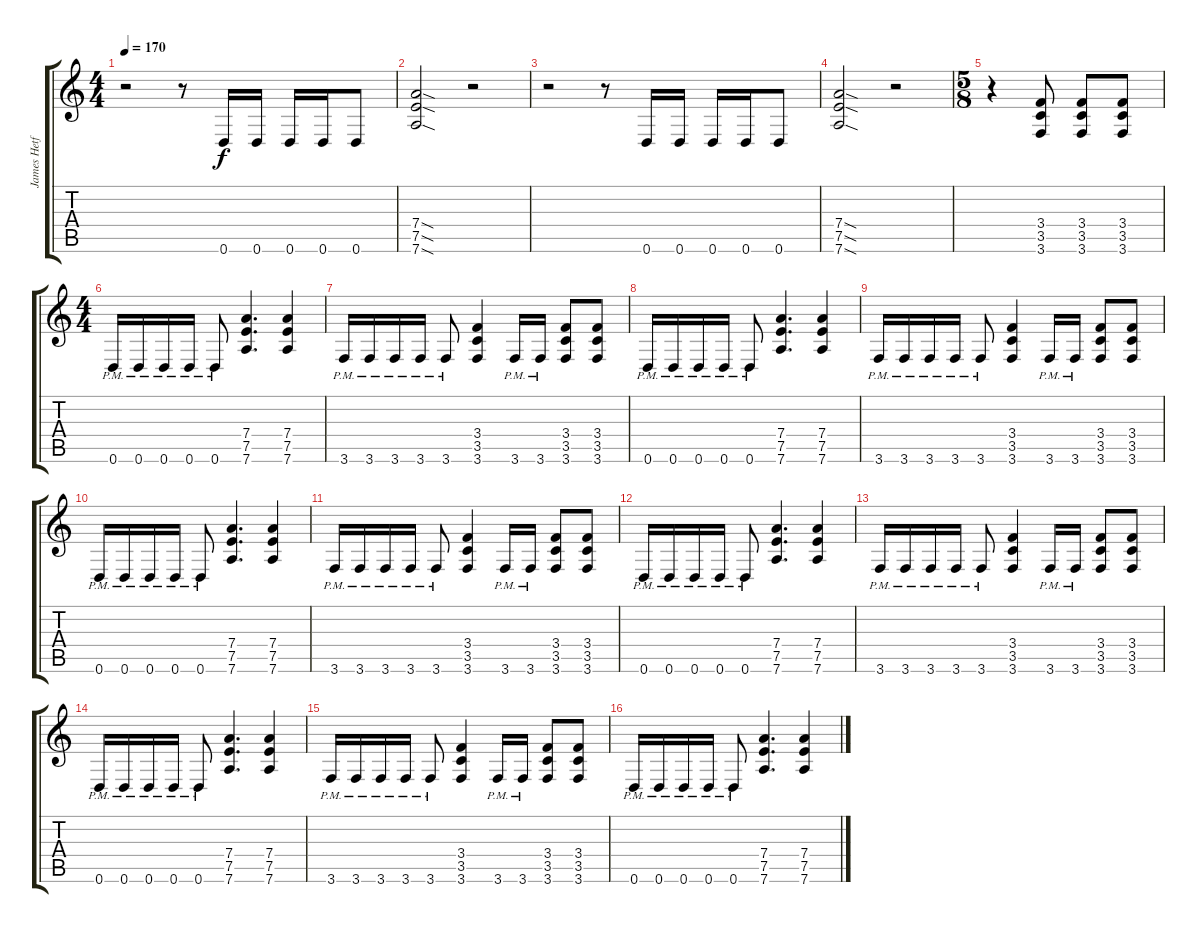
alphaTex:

\track ("James Hetfield" "James Hetf") {instrument distortionguitar}
\staff {score tabs}
\tuning (E4 B3 G3 D3 A2 D2) {hide}
\ts (4 4)
\tempo 170
\clef g2
\ks c
r.2{dy f} r.8 0.6.16 0.6.16 0.6.16 0.6.16 0.6.8 |
(7.4{sod} 7.5{sod} 7.6{sod}).2 r.2 |
r.2 r.8 0.6.16 0.6.16 0.6.16 0.6.16 0.6.8 |
(7.4{sod} 7.5{sod} 7.6{sod}).2 r.2 |
\ts (5 8)
r.4 (3.4 3.5 3.6).8 (3.4 3.5 3.6).8 (3.4 3.5 3.6).8 |
\ts (4 4)
0.6{pm}.16 0.6{pm}.16 0.6{pm}.16 0.6{pm}.16 0.6{pm}.8 (7.4 7.5 7.6).4{d} (7.4 7.5 7.6).4 |
3.6{pm}.16 3.6{pm}.16 3.6{pm}.16 3.6{pm}.16 3.6{pm}.8 (3.4 3.5 3.6).4 3.6{pm}.16 3.6{pm}.16 (3.4 3.5 3.6).8 (3.4 3.5 3.6).8 |
0.6{pm}.16 0.6{pm}.16 0.6{pm}.16 0.6{pm}.16 0.6{pm}.8 (7.4 7.5 7.6).4{d} (7.4 7.5 7.6).4 |
3.6{pm}.16 3.6{pm}.16 3.6{pm}.16 3.6{pm}.16 3.6{pm}.8 (3.4 3.5 3.6).4 3.6{pm}.16 3.6{pm}.16 (3.4 3.5 3.6).8 (3.4 3.5 3.6).8 |
0.6{pm}.16 0.6{pm}.16 0.6{pm}.16 0.6{pm}.16 0.6{pm}.8 (7.4 7.5 7.6).4{d} (7.4 7.5 7.6).4 |
3.6{pm}.16 3.6{pm}.16 3.6{pm}.16 3.6{pm}.16 3.6{pm}.8 (3.4 3.5 3.6).4 3.6{pm}.16 3.6{pm}.16 (3.4 3.5 3.6).8 (3.4 3.5 3.6).8 |
0.6{pm}.16 0.6{pm}.16 0.6{pm}.16 0.6{pm}.16 0.6{pm}.8 (7.4 7.5 7.6).4{d} (7.4 7.5 7.6).4 |
3.6{pm}.16 3.6{pm}.16 3.6{pm}.16 3.6{pm}.16 3.6{pm}.8 (3.4 3.5 3.6).4 3.6{pm}.16 3.6{pm}.16 (3.4 3.5 3.6).8 (3.4 3.5 3.6).8 |
0.6{pm}.16 0.6{pm}.16 0.6{pm}.16 0.6{pm}.16 0.6{pm}.8 (7.4 7.5 7.6).4{d} (7.4 7.5 7.6).4 |
3.6{pm}.16 3.6{pm}.16 3.6{pm}.16 3.6{pm}.16 3.6{pm}.8 (3.4 3.5 3.6).4 3.6{pm}.16 3.6{pm}.16 (3.4 3.5 3.6).8 (3.4 3.5 3.6).8 |
0.6{pm}.16 0.6{pm}.16 0.6{pm}.16 0.6{pm}.16 0.6{pm}.8 (7.4 7.5 7.6).4{d} (7.4 7.5 7.6).4
